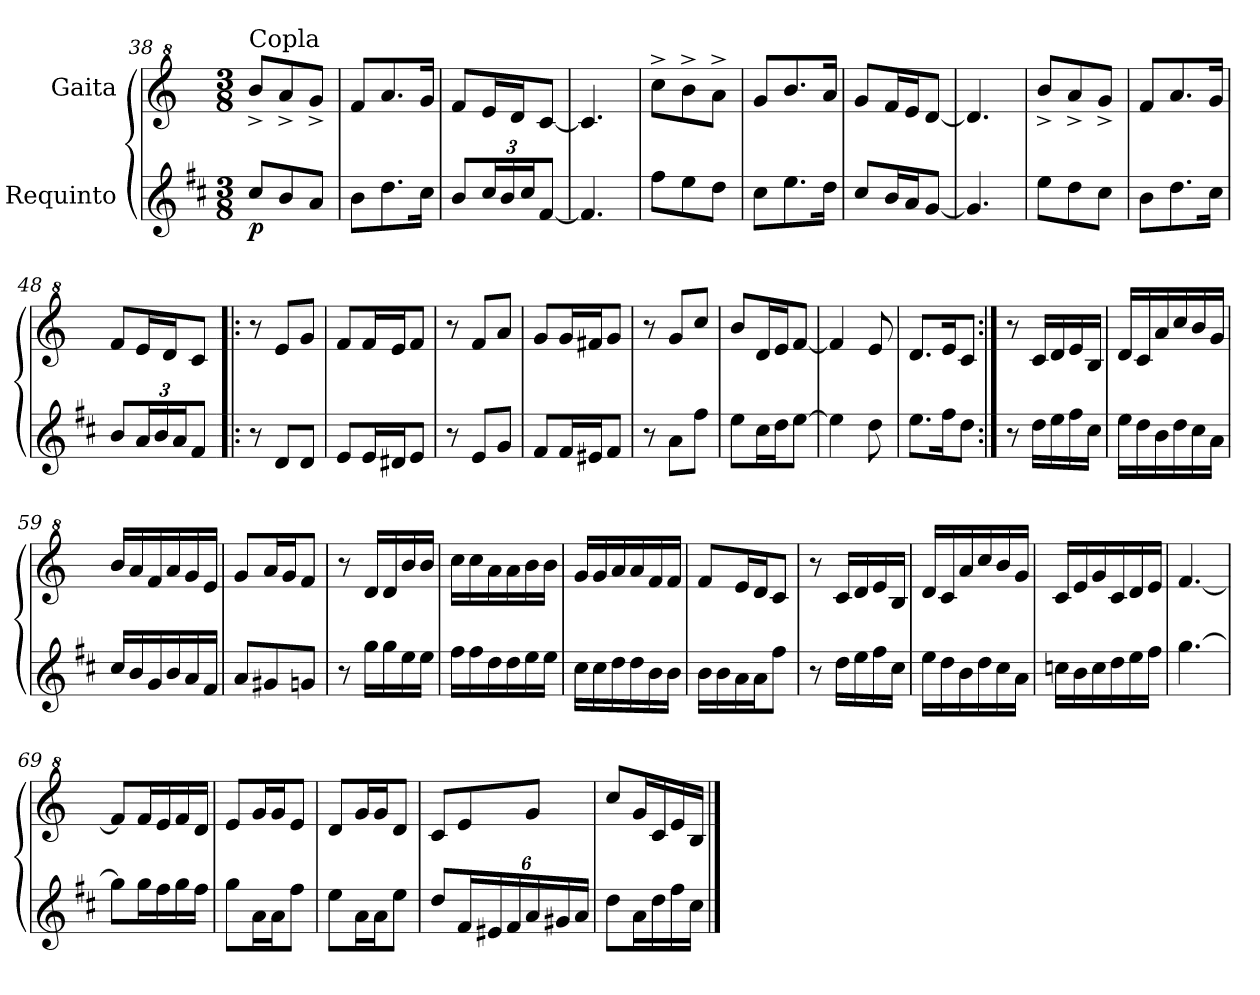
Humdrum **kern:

**kern	**dynam	**kern
*part2	*part2	*part1
*staff2	*staff2	*staff1
*I"Requinto	*	*I"Gaita
*clefG2	*	*clefG^2
*ITrd1c2	*	*
*k[]	*	*k[]
*M3/8	*	*M3/8
=38	=38	=38
!	!	!LO:TX:a:t=Copla
!	!LO:DY:b	!
8b/L	p	8bb^/L
8a/	.	8aa^/
8g/J	.	8gg^/J
=39	=39	=39
8a\L	.	8ff/L
8.cc\	.	8.aa/
16b\Jk	.	16gg/Jk
=40	=40	=40
8a/L	.	8ff/L
*Xbrackettup	*	*
24b/L	.	16ee/L
24a/	.	.
.	.	16dd/J
24b/J	.	.
[8e/J	.	[8cc/J
=41	=41	=41
4.e/]	.	4.cc/]
=42	=42	=42
8ee\L	.	8ccc^\L
8dd\	.	8bb^\
8cc\J	.	8aa^\J
=43	=43	=43
8b\L	.	8gg/L
8.dd\	.	8.bb/
16cc\Jk	.	16aa/Jk
=44	=44	=44
8b/L	.	8gg/L
16a/L	.	16ff/L
16g/J	.	16ee/J
[8f/J	.	[8dd/J
=45	=45	=45
4.f/]	.	4.dd/]
=46	=46	=46
8dd\L	.	8bb^/L
8cc\	.	8aa^/
8b\J	.	8gg^/J
=47	=47	=47
8a\L	.	8ff/L
8.cc\	.	8.aa/
16b\Jk	.	16gg/Jk
!!LO:LB:g=z
=48	=48	=48
8a/L	.	8ff/L
24g/L	.	16ee/L
24a/	.	.
.	.	16dd/J
24g/J	.	.
8e/J	.	8cc/J
=49!|:	=49!|:	=49!|:
8r	.	8r
8c/L	.	8ee/L
8c/J	.	8gg/J
=50	=50	=50
8d/L	.	8ff/L
16d/L	.	16ff/L
16c#X/J	.	16ee/J
8d/J	.	8ff/J
=51	=51	=51
8r	.	8r
8d/L	.	8ff/L
8f/J	.	8aa/J
=52	=52	=52
8e/L	.	8gg/L
16e/L	.	16gg/L
16d#X/J	.	16ff#X/J
8e/J	.	8gg/J
=53	=53	=53
8r	.	8r
8g\L	.	8gg/L
8ee\J	.	8ccc/J
=54	=54	=54
8dd\L	.	8bb/L
16b\L	.	16dd/L
16cc\J	.	16ee/J
[8dd\J	.	[8ff/J
=55	=55	=55
4dd\]	.	4ff/]
8cc\	.	8ee/
=56	=56	=56
8.dd\L	.	8.dd/L
16ee\K	.	16ee/K
8cc\J	.	8cc/J
=57:|!	=57:|!	=57:|!
8r	.	8r
16cc\LL	.	16cc/LL
16dd\	.	16dd/
16ee\	.	16ee/
16b\JJ	.	16b/JJ
!!LO:PB:g=z
=58	=58	=58
16dd\LL	.	16dd/LL
16cc\	.	16cc/
16a\	.	16aa/
16cc\	.	16ccc/
16b\	.	16bb/
16g\JJ	.	16gg/JJ
=59	=59	=59
16b/LL	.	16bb/LL
16a/	.	16aa/
16f/	.	16ff/
16a/	.	16aa/
16g/	.	16gg/
16e/JJ	.	16ee/JJ
=60	=60	=60
8g/L	.	8gg/L
8f#X/	.	16aa/L
.	.	16gg/J
8fn/J	.	8ff/J
=61	=61	=61
8r	.	8r
16ff\LL	.	16dd/LL
16ff\	.	16dd/
16dd\	.	16bb/
16dd\JJ	.	16bb/JJ
=62	=62	=62
16ee\LL	.	16ccc\LL
16ee\	.	16ccc\
16cc\	.	16aa\
16cc\	.	16aa\
16dd\	.	16bb\
16dd\JJ	.	16bb\JJ
=63	=63	=63
16b\LL	.	16gg/LL
16b\	.	16gg/
16cc\	.	16aa/
16cc\	.	16aa/
16a\	.	16ff/
16a\JJ	.	16ff/JJ
=64	=64	=64
16a\LL	.	8ff/L
16a\	.	.
16g\	.	16ee/L
16g\J	.	16dd/J
8ee\J	.	8cc/J
=65	=65	=65
8r	.	8r
16cc\LL	.	16cc/LL
16dd\	.	16dd/
16ee\	.	16ee/
16b\JJ	.	16b/JJ
!!LO:LB:g=z
=66	=66	=66
16dd\LL	.	16dd/LL
16cc\	.	16cc/
16a\	.	16aa/
16cc\	.	16ccc/
16b\	.	16bb/
16g\JJ	.	16gg/JJ
=67	=67	=67
16b-X\LL	.	16cc/LL
16a\	.	16ee/
16b-\	.	16gg/
16cc\	.	16cc/
16dd\	.	16dd/
16ee\JJ	.	16ee/JJ
=68	=68	=68
[4.ff\	.	[4.ff/
=69	=69	=69
8ff\L]	.	8ff/L]
16ff\L	.	16ff/L
16ee\	.	16ee/
16ff\	.	16ff/
16ee\JJ	.	16dd/JJ
=70	=70	=70
8ff\L	.	8ee/L
16g\L	.	16gg/L
16g\J	.	16gg/J
8ee\J	.	8ee/J
=71	=71	=71
8dd\L	.	8dd/L
16g\L	.	16gg/L
16g\J	.	16gg/J
8dd\J	.	8dd/J
=72	=72	=72
8cc/L	.	8cc/L
24e/L	.	8ee/
24d#X/	.	.
24e/	.	.
24g/	.	8gg/J
24f#X/	.	.
24g/JJ	.	.
=73	=73	=73
8cc\L	.	8ccc/L
16g\L	.	16gg/L
16cc\	.	16cc/
16ee\	.	16ee/
16b\JJ	.	16b/JJ
==	==	==
*-	*-	*-
